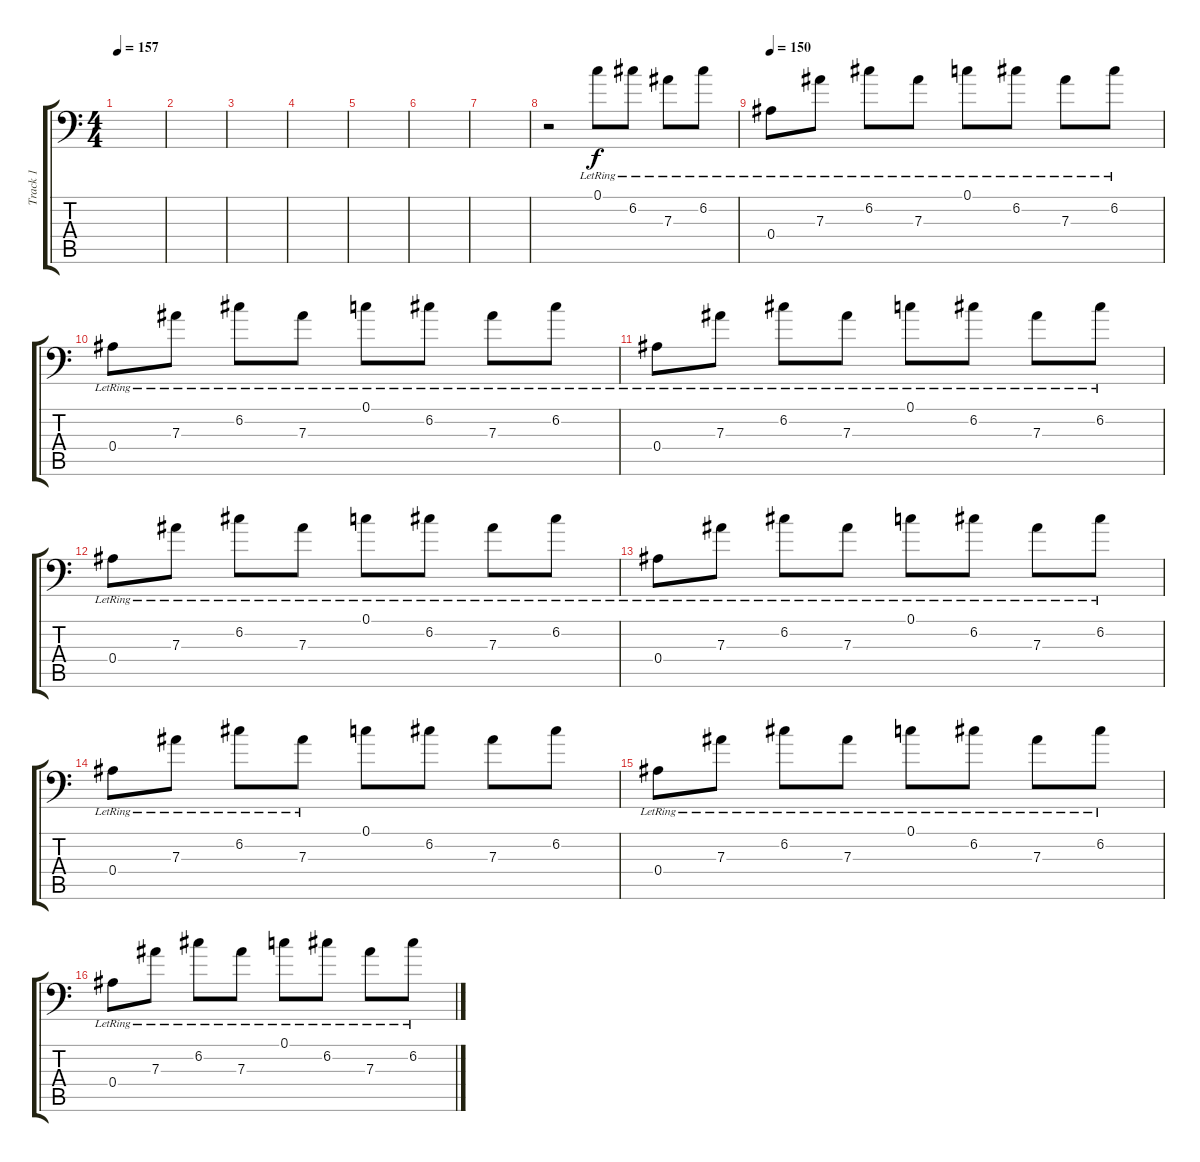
\track ("Track 1" "Track 1") {instrument acousticguitarsteel}
\staff {score tabs}
\tuning (C4 G3 Eb3 Bb2 F2 Bb1) {hide}
\ts (4 4)
\tempo 157
\clef f4
\ks c
|
|
|
|
|
|
|
r.2 0.1{lr}.8 6.2{lr}.8 7.3{lr}.8 6.2{lr}.8 |
\tempo 150
0.4{lr}.8 7.3{lr}.8 6.2{lr}.8 7.3{lr}.8 0.1{lr}.8 6.2{lr}.8 7.3{lr}.8 6.2{lr}.8 |
0.4{lr}.8 7.3{lr}.8 6.2{lr}.8 7.3{lr}.8 0.1{lr}.8 6.2{lr}.8 7.3{lr}.8 6.2{lr}.8 |
0.4{lr}.8 7.3{lr}.8 6.2{lr}.8 7.3{lr}.8 0.1{lr}.8 6.2{lr}.8 7.3{lr}.8 6.2{lr}.8 |
0.4{lr}.8 7.3{lr}.8 6.2{lr}.8 7.3{lr}.8 0.1{lr}.8 6.2{lr}.8 7.3{lr}.8 6.2{lr}.8 |
0.4{lr}.8 7.3{lr}.8 6.2{lr}.8 7.3{lr}.8 0.1{lr}.8 6.2{lr}.8 7.3{lr}.8 6.2{lr}.8 |
0.4{lr}.8 7.3{lr}.8 6.2{lr}.8 7.3{lr}.8 0.1.8 6.2.8 7.3.8 6.2.8 |
0.4{lr}.8 7.3{lr}.8 6.2{lr}.8 7.3{lr}.8 0.1{lr}.8 6.2{lr}.8 7.3{lr}.8 6.2{lr}.8 |
0.4{lr}.8 7.3{lr}.8 6.2{lr}.8 7.3{lr}.8 0.1{lr}.8 6.2{lr}.8 7.3{lr}.8 6.2{lr}.8
